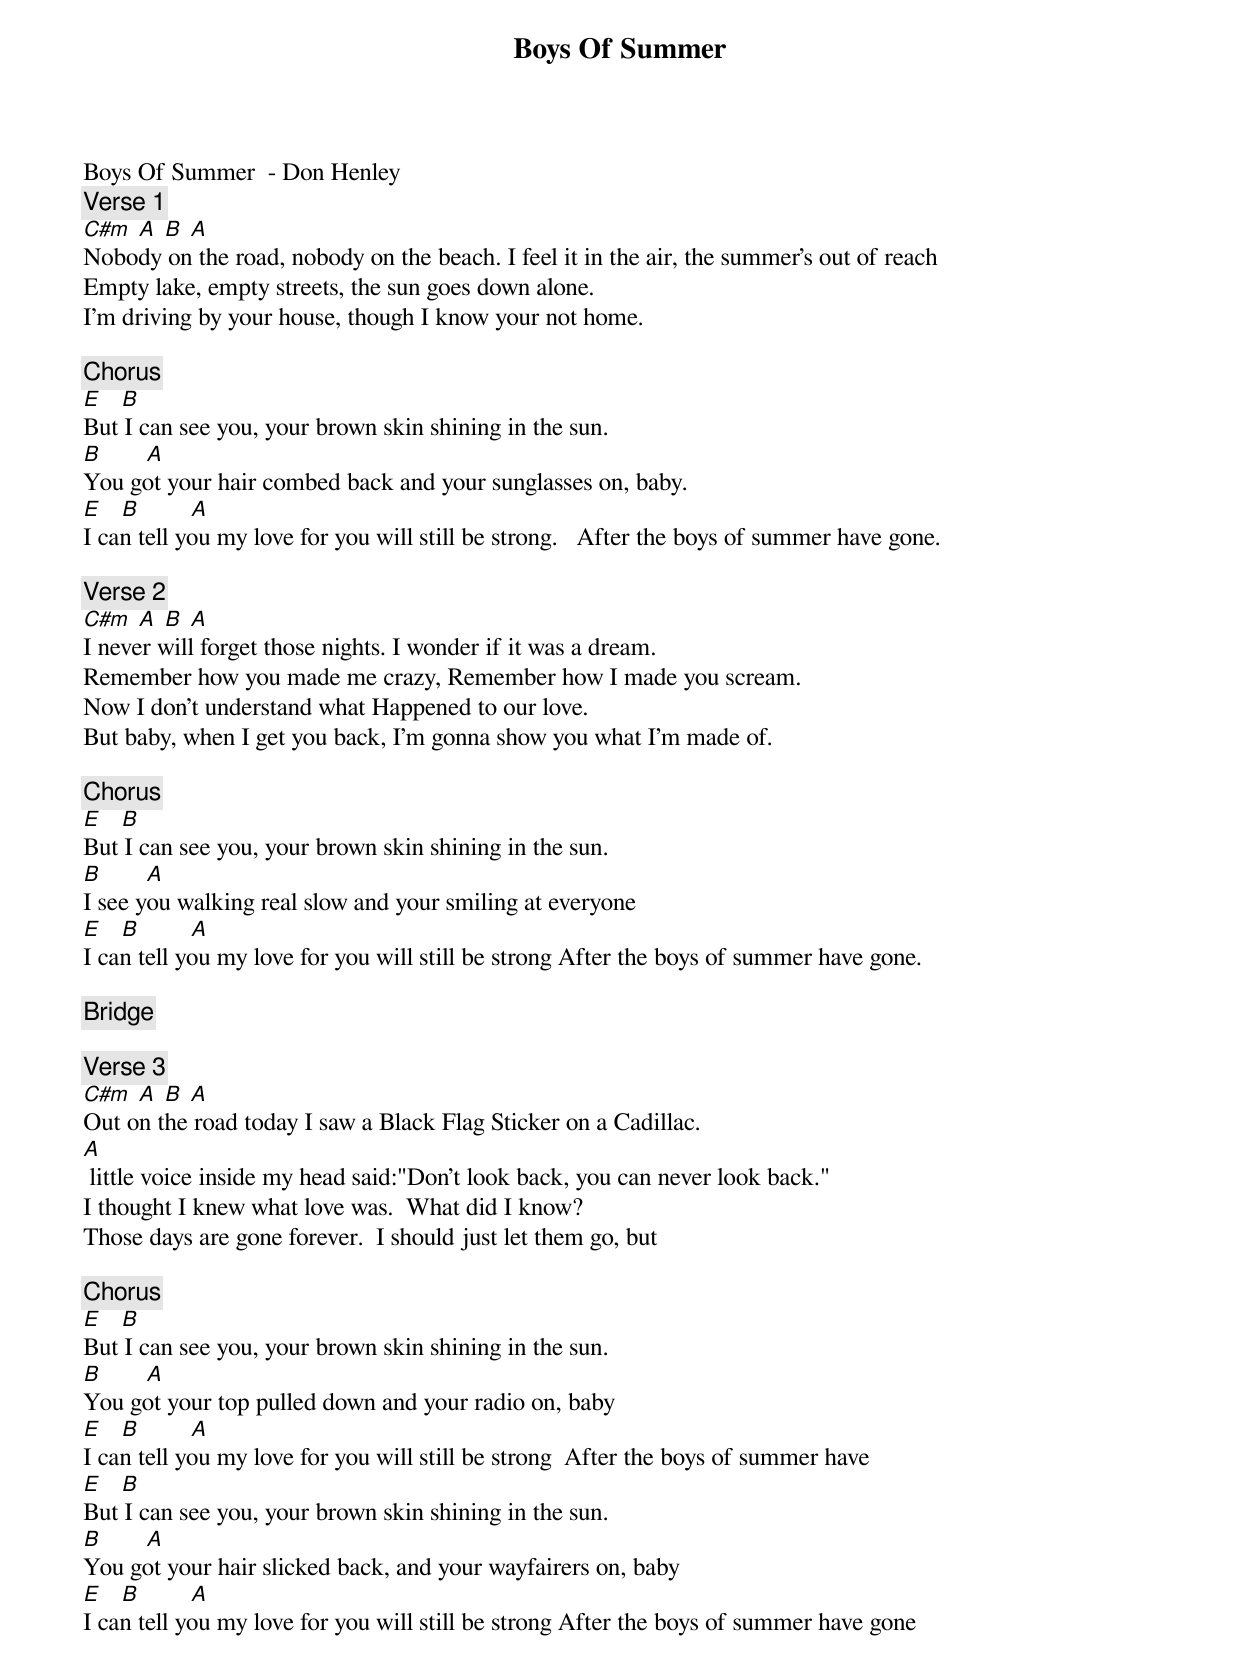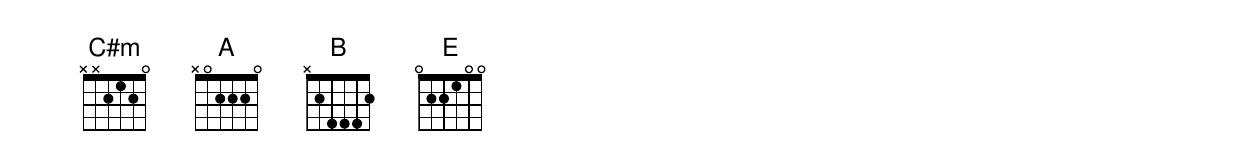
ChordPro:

{title: Boys Of Summer}
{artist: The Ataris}
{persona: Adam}
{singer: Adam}
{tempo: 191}
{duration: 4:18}
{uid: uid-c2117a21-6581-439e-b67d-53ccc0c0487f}
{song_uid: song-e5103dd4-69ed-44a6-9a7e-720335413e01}



Boys Of Summer  - Don Henley
{comment: Verse 1}
[C#m] [A] [B] [A]
Nobody on the road, nobody on the beach. I feel it in the air, the summer's out of reach
Empty lake, empty streets, the sun goes down alone.
I'm driving by your house, though I know your not home.

{comment: Chorus}
[E]			[B]
But I can see you, your brown skin shining in the sun.
[B]							[A]
You got your hair combed back and your sunglasses on, baby.
[E]			[B]								[A]
I can tell you my love for you will still be strong.   After the boys of summer have gone.

{comment: Verse 2}
[C#m] [A] [B] [A]
I never will forget those nights. I wonder if it was a dream.
Remember how you made me crazy, Remember how I made you scream.
Now I don't understand what Happened to our love.
But baby, when I get you back, I'm gonna show you what I'm made of.

{comment: Chorus}
[E]			[B]
But I can see you, your brown skin shining in the sun.
[B]							[A]
I see you walking real slow and your smiling at everyone
[E]			[B]								[A]
I can tell you my love for you will still be strong After the boys of summer have gone.

{comment: Bridge}

{comment: Verse 3}
[C#m] [A] [B] [A]
Out on the road today I saw a Black Flag Sticker on a Cadillac.
[A] little voice inside my head said:"Don't look back, you can never look back."
I thought I knew what love was. 	What did I know?
Those days are gone forever. 	I should just let them go, but

{comment: Chorus}
[E]			[B]
But I can see you, your brown skin shining in the sun.
[B]							[A]
You got your top pulled down and your radio on, baby
[E]			[B]								[A]
I can tell you my love for you will still be strong 	After the boys of summer have
[E]			[B]
But I can see you, your brown skin shining in the sun.
[B]							[A]
You got your hair slicked back, and your wayfairers on, baby
[E]			[B]								[A]
I can tell you my love for you will still be strong After the boys of summer have gone
